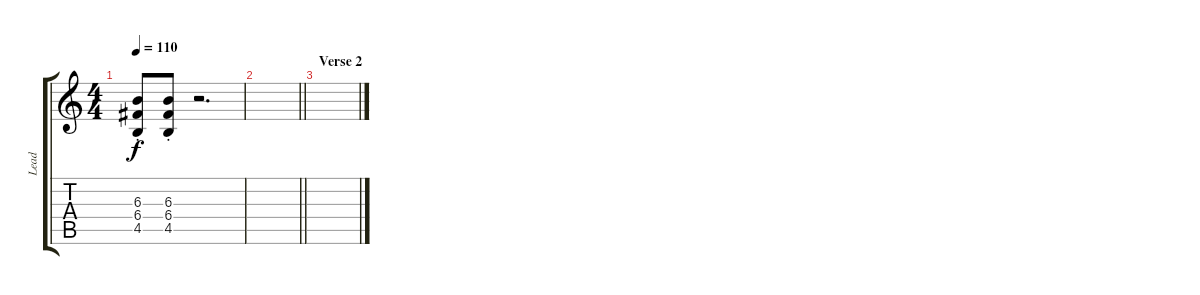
\track ("Lead" "Lead") {instrument overdrivenguitar}
\staff {score tabs}
\tuning (D4 A3 F3 C3 G2 D2) {hide}
\ts (4 4)
\tempo 110
\clef g2
\ks c
(6.3{st} 6.4{st} 4.5{st}).8{dy f} (6.3{st} 6.4{st} 4.5{st}).8 r.2{d} |
\barLineRight lightlight
|
\section ("" "Verse 2")
